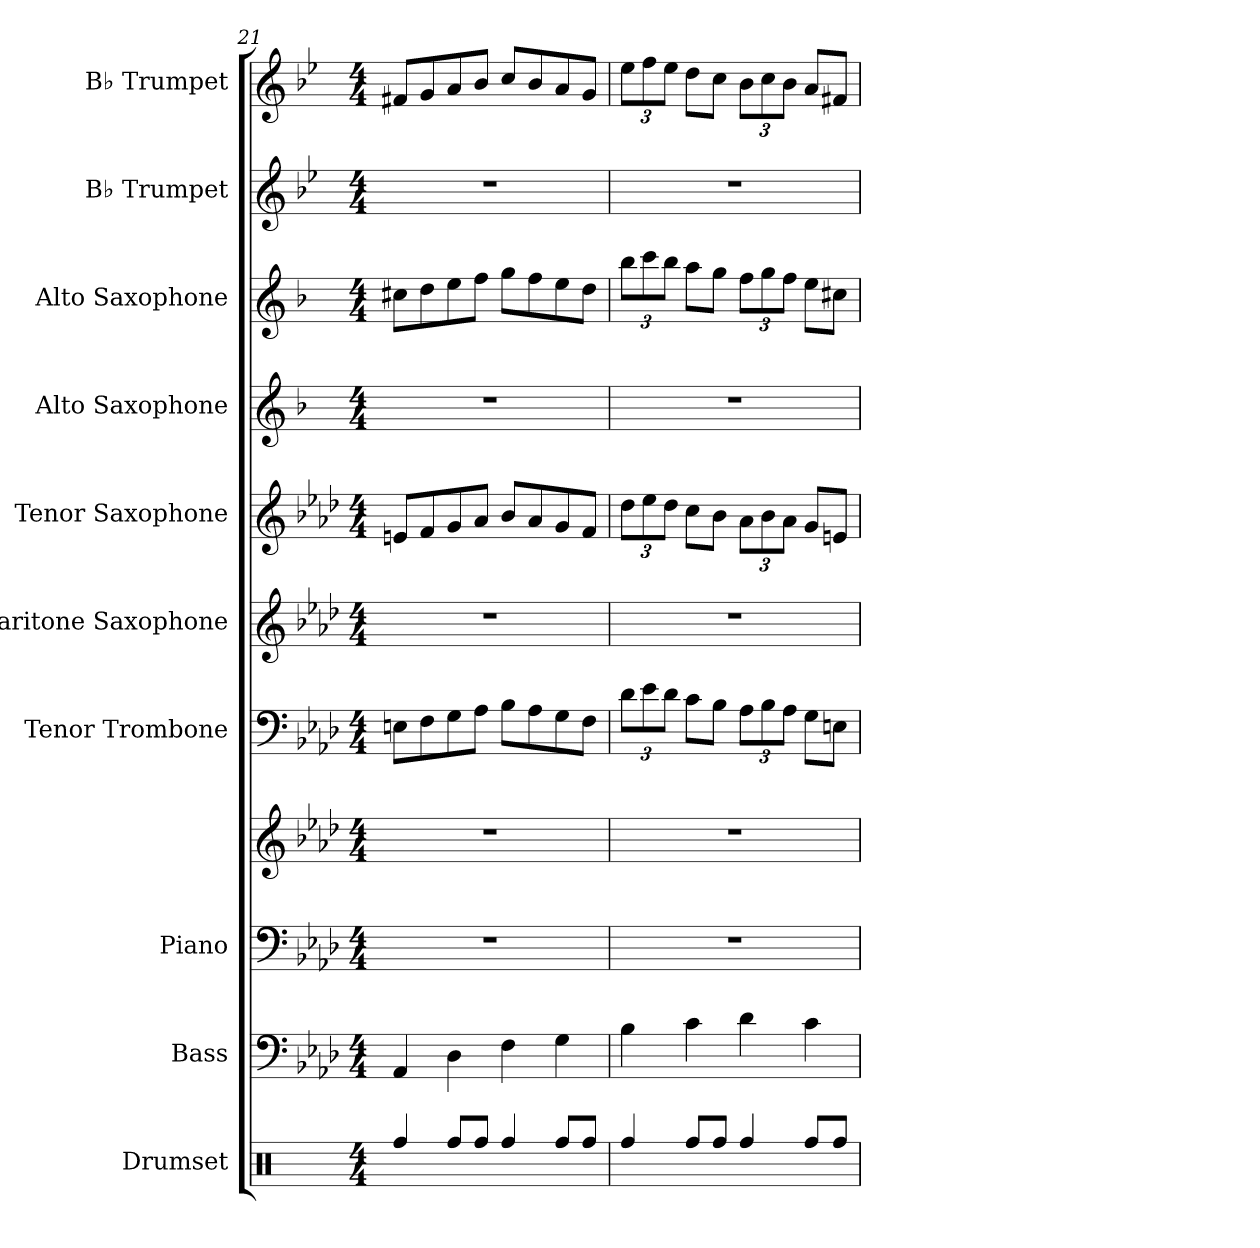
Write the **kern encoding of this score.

**kern	**kern	**kern	**kern	**kern	**kern	**kern	**kern	**kern	**kern	**kern
*part10	*part9	*part8	*part8	*part7	*part6	*part5	*part4	*part3	*part2	*part1
*staff11	*staff10	*staff9	*staff8	*staff7	*staff6	*staff5	*staff4	*staff3	*staff2	*staff1
*I"Drumset	*I"Bass	*I"Piano	*	*I"Tenor Trombone	*I"Baritone Saxophone	*I"Tenor Saxophone	*I"Alto Saxophone	*I"Alto Saxophone	*I"B♭ Trumpet	*I"B♭ Trumpet
*I'Drs.	*I'Bass	*I'Pno.	*	*I'T. Tbn.	*I'Bar. Sax.	*I'T. Sax.	*I'A. Sax.	*I'A. Sax.	*I'B♭ Tpt.	*I'B♭ Tpt.
*clefX	*clefF4	*clefF4	*clefG2	*clefF4	*clefG2	*clefG2	*clefG2	*clefG2	*clefG2	*clefG2
*	*ITrd7c12	*	*	*	*ITrd12c21	*ITrd8c14	*ITrd5c9	*ITrd5c9	*ITrd1c2	*ITrd1c2
*k[]	*k[b-e-a-d-]	*k[b-e-a-d-]	*k[b-e-a-d-]	*k[b-e-a-d-]	*k[b-e-a-d-]	*k[b-e-a-d-]	*k[b-e-a-d-]	*k[b-e-a-d-]	*k[b-e-a-d-]	*k[b-e-a-d-]
*M4/4	*M4/4	*M4/4	*M4/4	*M4/4	*M4/4	*M4/4	*M4/4	*M4/4	*M4/4	*M4/4
=21	=21	=21	=21	=21	=21	=21	=21	=21	=21	=21
4Rff/	4AAA-/	1r	1r	8En\L	1r	8En/L	1r	8en\L	1r	8en/L
.	.	.	.	8F\	.	8F/	.	8f\	.	8f/
8Rff/L	4DD-\	.	.	8G\	.	8G/	.	8g\	.	8g/
8Rff/J	.	.	.	8A-\J	.	8A-/J	.	8a-\J	.	8a-/J
4Rff/	4FF\	.	.	8B-\L	.	8B-/L	.	8b-\L	.	8b-/L
.	.	.	.	8A-\	.	8A-/	.	8a-\	.	8a-/
8Rff/L	4GG\	.	.	8G\	.	8G/	.	8g\	.	8g/
8Rff/J	.	.	.	8F\J	.	8F/J	.	8f\J	.	8f/J
!!LO:PB:g=z
=22	=22	=22	=22	=22	=22	=22	=22	=22	=22	=22
*	*	*	*	*Xbrackettup	*	*Xbrackettup	*	*Xbrackettup	*	*Xbrackettup
4Rff/	4BB-\	1r	1r	12d-\L	1r	12d-\L	1r	12dd-\L	1r	12dd-\L
.	.	.	.	12e-\	.	12e-\	.	12ee-\	.	12ee-\
.	.	.	.	12d-\J	.	12d-\J	.	12dd-\J	.	12dd-\J
8Rff/L	4C\	.	.	8c\L	.	8c\L	.	8cc\L	.	8cc\L
8Rff/J	.	.	.	8B-\J	.	8B-\J	.	8b-\J	.	8b-\J
4Rff/	4D-\	.	.	12A-\L	.	12A-\L	.	12a-\L	.	12a-\L
.	.	.	.	12B-\	.	12B-\	.	12b-\	.	12b-\
.	.	.	.	12A-\J	.	12A-\J	.	12a-\J	.	12a-\J
8Rff/L	4C\	.	.	8G\L	.	8G/L	.	8g\L	.	8g/L
8Rff/J	.	.	.	8En\J	.	8En/J	.	8en\J	.	8en/J
=	=	=	=	=	=	=	=	=	=	=
*-	*-	*-	*-	*-	*-	*-	*-	*-	*-	*-
